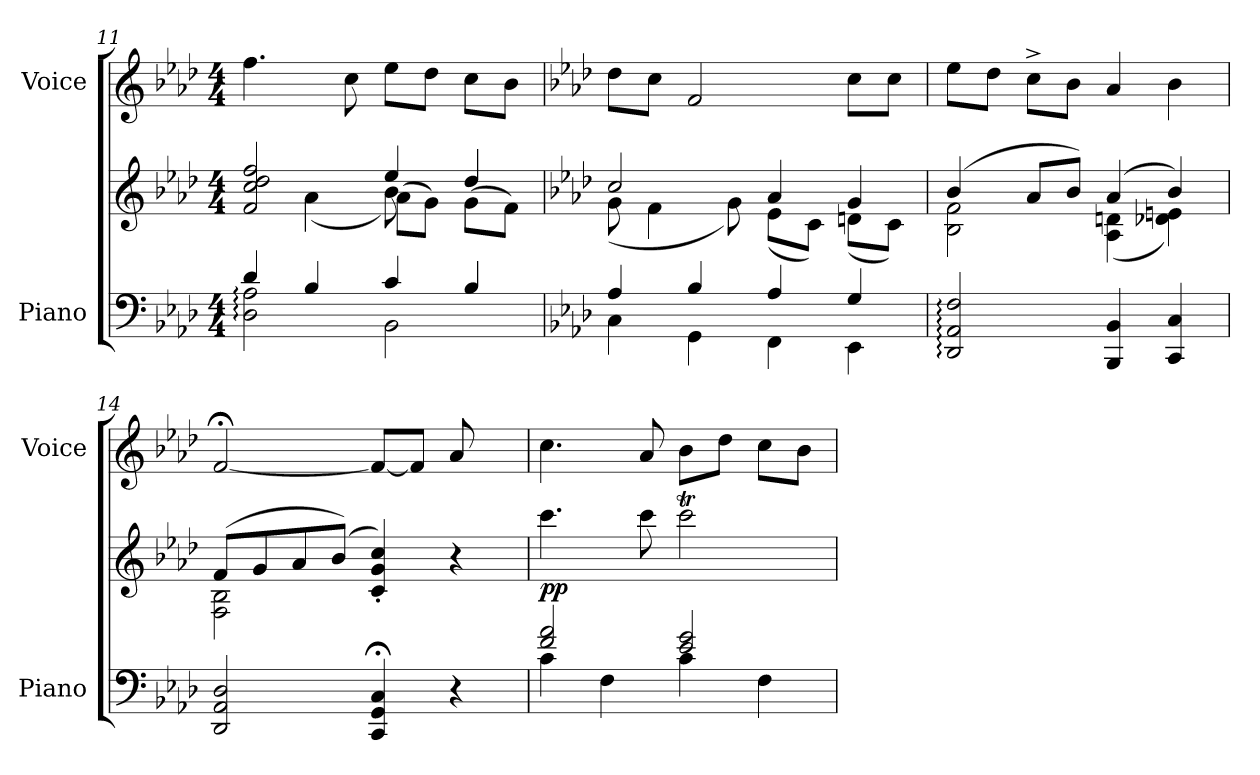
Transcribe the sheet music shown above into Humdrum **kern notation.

**kern	**kern	**dynam	**kern
*part2	*part2	*part2	*part1
*staff3	*staff2	*staff2/3	*staff1
*I"Piano	*	*	*I"Voice
*I'Piano	*	*	*I'Voice
*clefF4	*clefG2	*	*clefG2
*k[b-e-a-d-]	*k[b-e-a-d-]	*	*k[b-e-a-d-]
*M4/4	*M4/4	*	*M4/4
=11	=11	=11	=11
*^	*^	*	*
*	*	*	*^	*	*
4d-/	2D-\: 2A-\:	2f/ 2cc/ 2dd-/ 2ff/	4ryy	2ryy	.	4.ff\
4B-/	.	.	(<4a-\	.	.	.
.	.	.	.	.	.	8cc\
4c/	2BB-\	4ee-/	8b-\)	(<8a-\L	.	8ee-\L
.	.	.	4.ryy	8g\J)	.	8dd-\J
4B-/	.	4dd-/	.	(<8g\L	.	8cc\L
.	.	.	.	8f\J)	.	8b-\J
*	*	*v	*v	*v	*	*
!!LO:PB:g=z
=12	=12	=12	=12	=12
*k[b-e-a-d-]	*	*k[b-e-a-d-]	*	*k[b-e-a-d-]
*	*	*^	*	*
4A-/	4C\	2cc/	(<8g\	.	8dd-\L
.	.	.	4f\	.	8cc\J
4B-/	4GG\	.	.	.	2f/
.	.	.	8g\)	.	.
4A-/	4FF\	4a-/	(<8e-\L	.	.
.	.	.	8c\J)	.	.
4G/	4EE-\	4g/	(<8dn\L	.	8cc\L
.	.	.	8c\J)	.	8cc\J
*v	*v	*	*	*	*
=13	=13	=13	=13	=13
2DD-/: 2AA-/: 2F/:	(>4b-/	2B-\ 2f\	.	8ee-\L
.	.	.	.	8dd-\J
.	8a-/L	.	.	8cc^<\L
.	8b-/J)	.	.	8b-\J
4BBB-/ 4BB-/	(>4a-/	(<4A-\ 4dn\	.	4a-/
4CC/ 4C/	4b-/)	4d-X\ 4en\)	.	4b-\
=14	=14	=14	=14	=14
2DD-/ 2AA-/ 2D-/	(>8f/L	2F\ 2B-\	.	[<2f;</
.	8g/	.	.	.
.	8a-/	.	.	.
.	(>8b-/J)	.	.	.
4CC/;< 4GG/;< 4C/;<	4c/'> 4g/'> 4cc/'>)	2ryy	.	8f/L_
.	.	.	.	8f/J]
4r	4r	.	.	8a-/
.	.	.	.	8ryy
*	*v	*v	*	*
!!LO:LB:g=z
=15	=15	=15	=15
*^	*	*	*
!	!	!	!LO:DY:b	!
2f/ 2a-/	4c\	4.ccc\	pp	4.cc\
.	4F\	.	.	.
.	.	8ccc\	.	8a-/
2e-/ 2g/	4c\	2ccct\	.	8b-\L
.	.	.	.	8dd-\J
.	4F\	.	.	8cc\L
.	.	.	.	8b-\J
*v	*v	*	*	*
=	=	=	=
*-	*-	*-	*-
